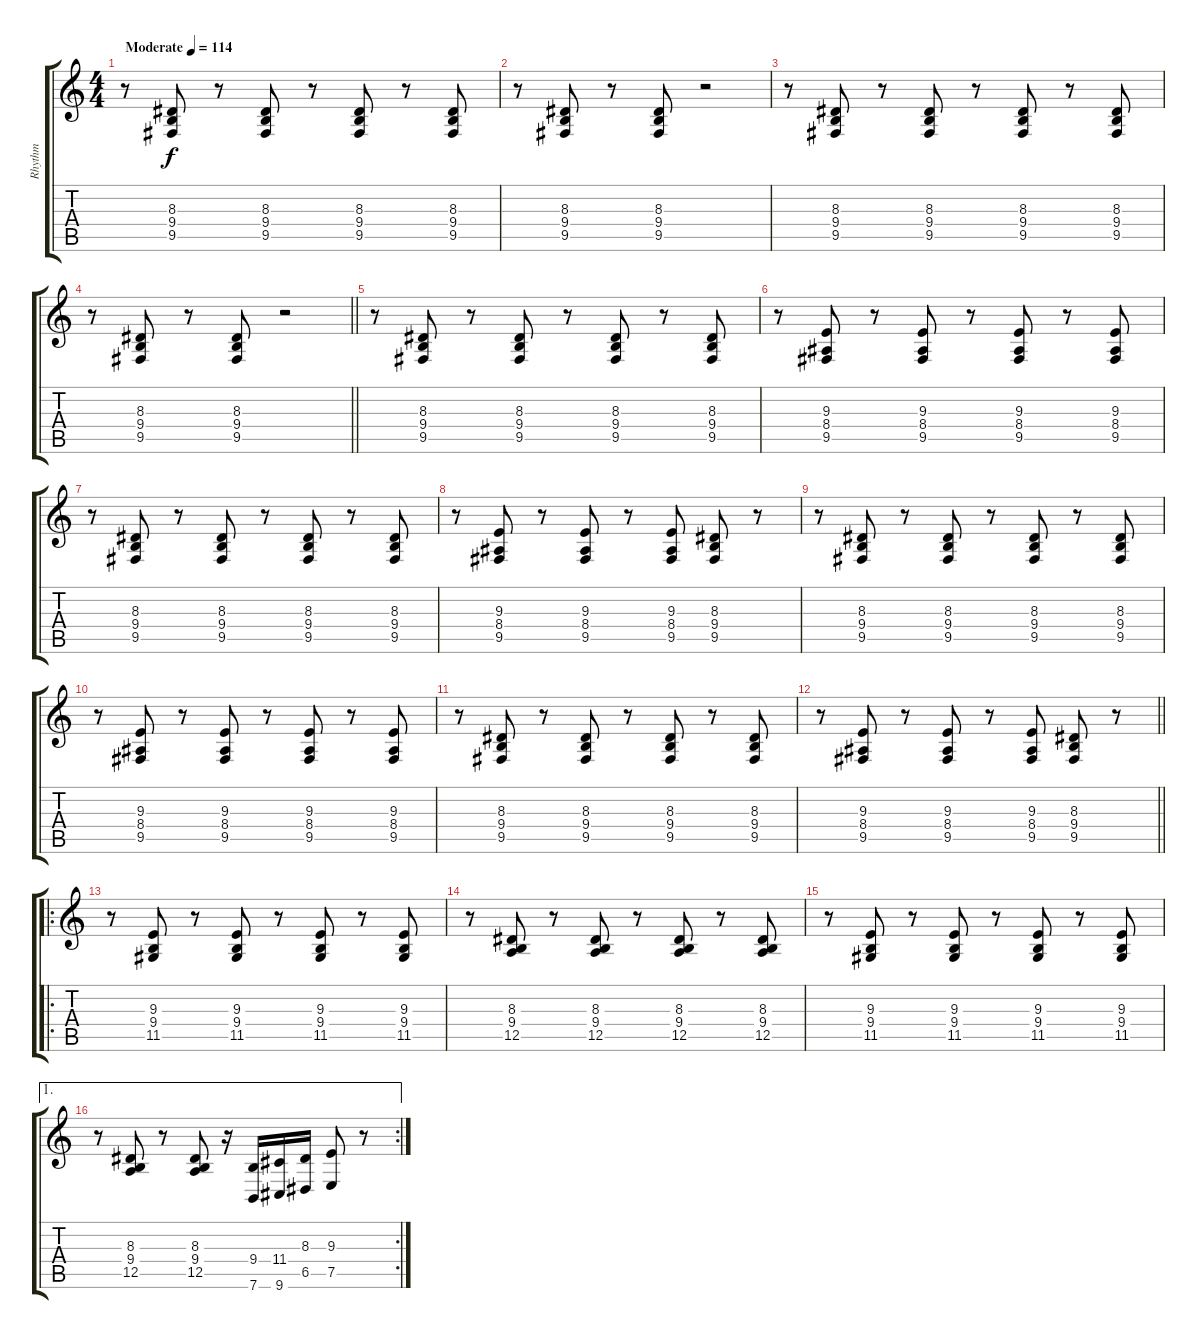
\track ("Rhythm" "Rhythm") {instrument synthbrass2}
\staff {score tabs}
\tuning (E4 B3 G3 D3 A2 E2) {hide}
\ts (4 4)
\tempo (114 "Moderate")
\clef g2
\ks c
r.8{dy f instrument synthbrass2} (8.3 9.4 9.5).8 r.8 (8.3 9.4 9.5).8 r.8 (8.3 9.4 9.5).8 r.8 (8.3 9.4 9.5).8 |
r.8 (8.3 9.4 9.5).8 r.8 (8.3 9.4 9.5).8 r.2 |
r.8 (8.3 9.4 9.5).8 r.8 (8.3 9.4 9.5).8 r.8 (8.3 9.4 9.5).8 r.8 (8.3 9.4 9.5).8 |
\barLineRight lightlight
r.8 (8.3 9.4 9.5).8 r.8 (8.3 9.4 9.5).8 r.2 |
\section ("" " ")
r.8 (8.3 9.4 9.5).8 r.8 (8.3 9.4 9.5).8 r.8 (8.3 9.4 9.5).8 r.8 (8.3 9.4 9.5).8 |
r.8 (9.3 8.4 9.5).8 r.8 (9.3 8.4 9.5).8 r.8 (9.3 8.4 9.5).8 r.8 (9.3 8.4 9.5).8 |
r.8 (8.3 9.4 9.5).8 r.8 (8.3 9.4 9.5).8 r.8 (8.3 9.4 9.5).8 r.8 (8.3 9.4 9.5).8 |
r.8 (9.3 8.4 9.5).8 r.8 (9.3 8.4 9.5).8 r.8 (9.3 8.4 9.5).8 (8.3 9.4 9.5).8 r.8 |
r.8 (8.3 9.4 9.5).8 r.8 (8.3 9.4 9.5).8 r.8 (8.3 9.4 9.5).8 r.8 (8.3 9.4 9.5).8 |
r.8 (9.3 8.4 9.5).8 r.8 (9.3 8.4 9.5).8 r.8 (9.3 8.4 9.5).8 r.8 (9.3 8.4 9.5).8 |
r.8 (8.3 9.4 9.5).8 r.8 (8.3 9.4 9.5).8 r.8 (8.3 9.4 9.5).8 r.8 (8.3 9.4 9.5).8 |
\barLineRight lightlight
r.8 (9.3 8.4 9.5).8 r.8 (9.3 8.4 9.5).8 r.8 (9.3 8.4 9.5).8 (8.3 9.4 9.5).8 r.8 |
\ro
\section ("" " ")
r.8 (9.3 9.4 11.5).8 r.8 (9.3 9.4 11.5).8 r.8 (9.3 9.4 11.5).8 r.8 (9.3 9.4 11.5).8 |
r.8 (8.3 9.4 12.5).8 r.8 (8.3 9.4 12.5).8 r.8 (8.3 9.4 12.5).8 r.8 (8.3 9.4 12.5).8 |
r.8 (9.3 9.4 11.5).8 r.8 (9.3 9.4 11.5).8 r.8 (9.3 9.4 11.5).8 r.8 (9.3 9.4 11.5).8 |
\ae 1
\rc 2
r.8 (8.3 9.4 12.5).8 r.8 (8.3 9.4 12.5).8 r.16 (9.4 7.6).16 (11.4 9.6).16 (8.3 6.5).16 (9.3 7.5).8 r.8
